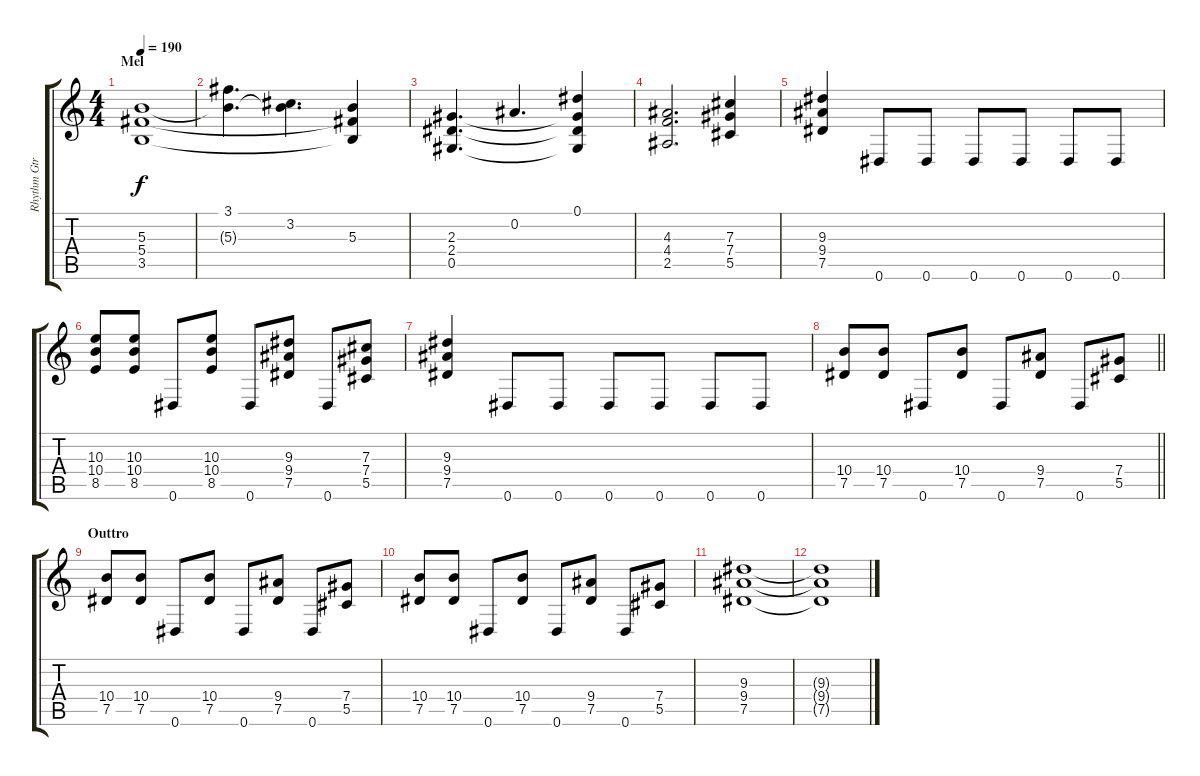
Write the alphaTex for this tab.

\track ("Rhythm Gtr. 1" "Rhythm Gtr") {instrument distortionguitar}
\staff {score tabs}
\tuning (Eb4 Bb3 Gb3 Db3 Ab2 Eb2) {hide}
\ts (4 4)
\section ("" "Mel")
\tempo 190
\clef g2
\ks c
(5.3 5.4 3.5).1{dy f} |
(3.1 5.3{t}).4{d} (3.2 5.3{t}).4{d} (5.3 5.4{t} 3.5{t}).4 |
(2.3 2.4 0.5).4{d} 0.2.4{d} (0.1 2.3{t} 2.4{t} 0.5{t}).4 |
(4.3 4.4 2.5).2{d} (7.3 7.4 5.5).4 |
(9.3 9.4 7.5).4 0.6.8 0.6.8 0.6.8 0.6.8 0.6.8 0.6.8 |
(10.3 10.4 8.5).8 (10.3 10.4 8.5).8 0.6.8 (10.3 10.4 8.5).8 0.6.8 (9.3 9.4 7.5).8 0.6.8 (7.3 7.4 5.5).8 |
(9.3 9.4 7.5).4 0.6.8 0.6.8 0.6.8 0.6.8 0.6.8 0.6.8 |
\barLineRight lightlight
(10.4 7.5).8 (10.4 7.5).8 0.6.8 (10.4 7.5).8 0.6.8 (9.4 7.5).8 0.6.8 (7.4 5.5).8 |
\section ("" "Outtro")
(10.4 7.5).8 (10.4 7.5).8 0.6.8 (10.4 7.5).8 0.6.8 (9.4 7.5).8 0.6.8 (7.4 5.5).8 |
(10.4 7.5).8 (10.4 7.5).8 0.6.8 (10.4 7.5).8 0.6.8 (9.4 7.5).8 0.6.8 (7.4 5.5).8 |
(9.3 9.4 7.5).1 |
(9.3{t} 9.4{t} 7.5{t}).1
